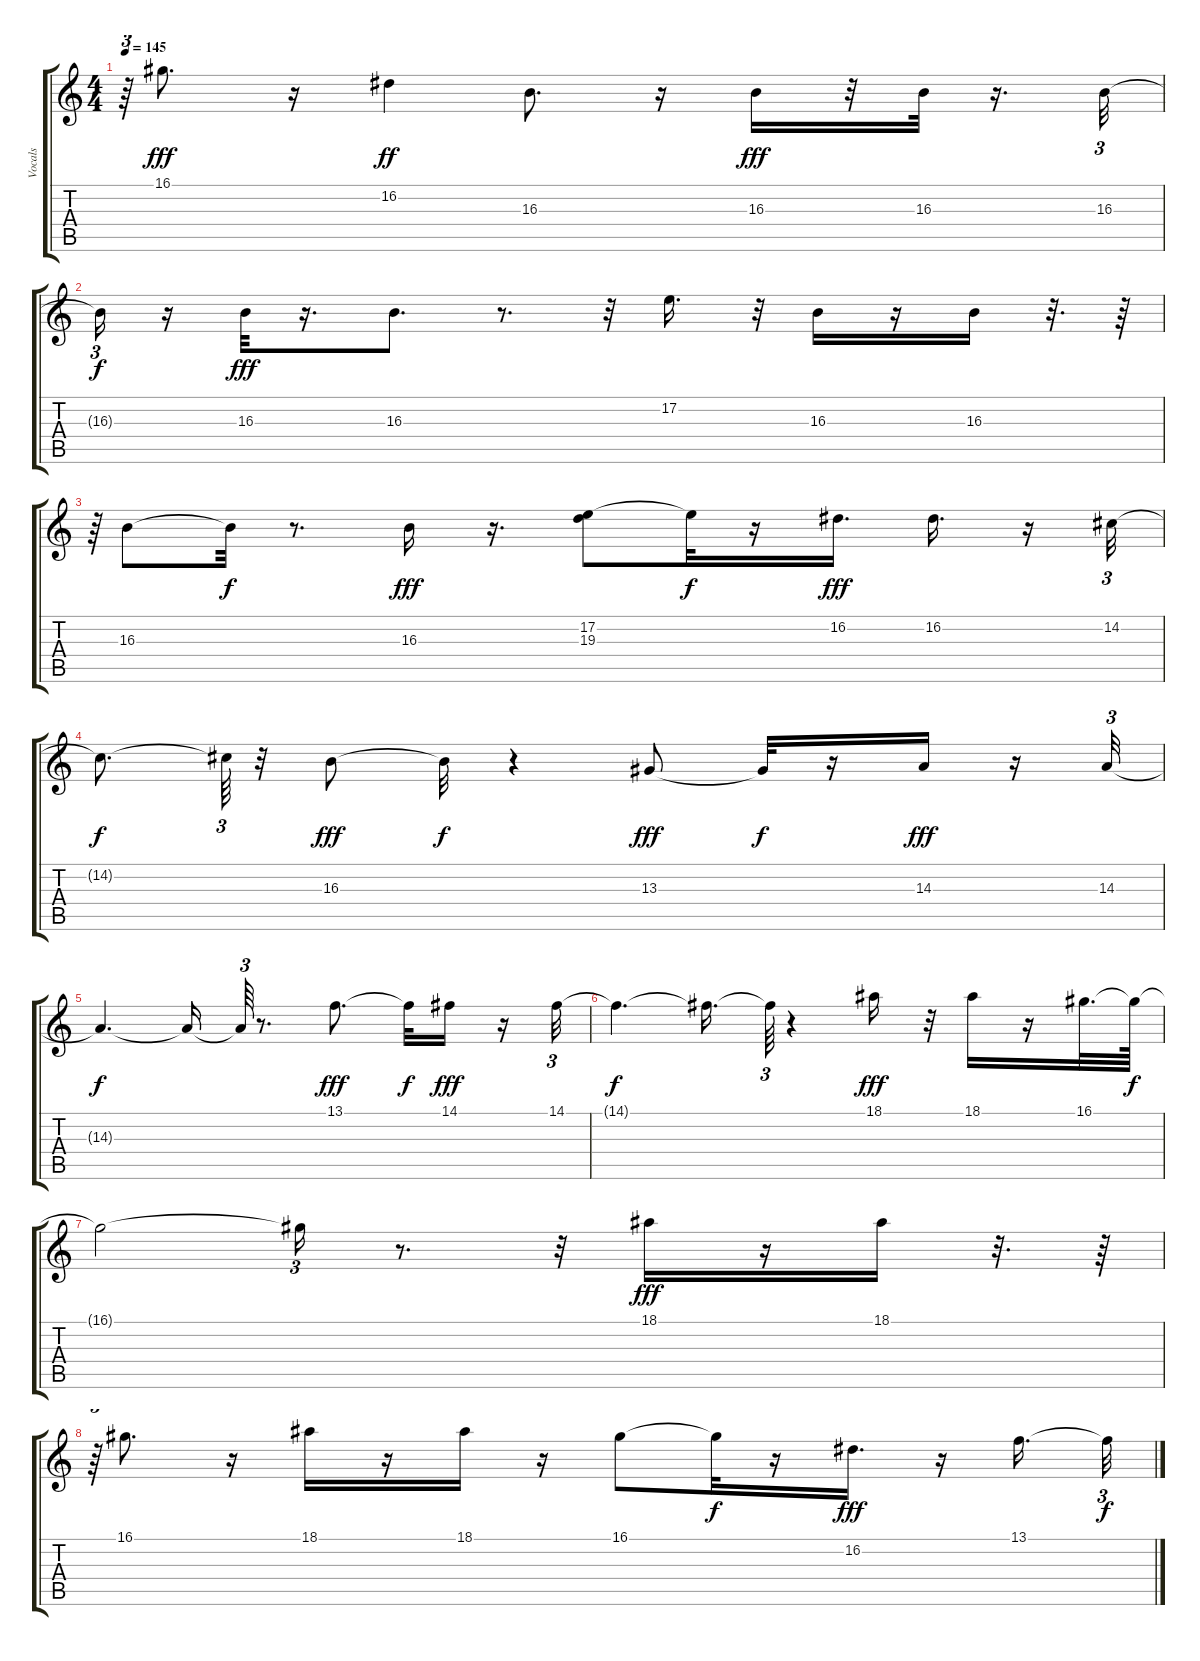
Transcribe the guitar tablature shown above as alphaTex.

\track ("Vocals" "Vocals") {instrument synthvoice}
\staff {score tabs}
\tuning (E4 B3 G3 D3 A2 E2) {hide}
\ts (4 4)
\tempo 145
\clef g2
\ks c
r.64{tu (3 2) dy fff} 16.1.8{d} r.16 16.2.4{dy ff} 16.3.8{d} r.16 16.3.16{dy fff} r.32 16.3.32 r.16{d} 16.3.32{tu (3 2)} |
16.3{t}.16{tu (3 2) dy f} r.16 16.3.32{dy fff} r.16{d} 16.3.8{d} r.8{d} r.32 17.2.16{d} r.32 16.3.16 r.16 16.3.16 r.32{d} r.64 |
r.64{tu (3 2)} 16.3.8 16.3{t}.32{dy f} r.8{d} 16.3.16{dy fff} r.16{d} (17.2 19.3).8 17.2{t}.32{dy f} r.16 16.2.16{d dy fff} 16.2.16{d} r.16 14.2.32{tu (3 2)} |
14.2{t}.8{d dy f} 14.2{t}.64{tu (3 2)} r.32 16.3.8{dy fff} 16.3{t}.32{dy f} r.4 13.3.8{dy fff} 13.3{t}.32{dy f} r.16 14.3.16{dy fff} r.16 14.3.32{tu (3 2)} |
14.3{t}.4{d dy f} 14.3{t}.16 14.3{t}.64{tu (3 2)} r.8{d} 13.1.8{d dy fff} 13.1{t}.32{dy f} 14.1.16{dy fff} r.16 14.1.32{tu (3 2)} |
14.1{t}.4{d dy f} 14.1{t}.16{d} 14.1{t}.64{tu (3 2)} r.4 18.1.16{dy fff} r.32 18.1.16 r.16 16.1.32{d} 16.1{t}.64{dy f} |
16.1{t}.2 16.1{t}.16{tu (3 2)} r.8{d} r.32 18.1.16{dy fff} r.16 18.1.16 r.32{d} r.64 |
r.64{tu (3 2)} 16.1.8{d} r.16 18.1.16 r.16 18.1.16 r.16 16.1.8 16.1{t}.32{dy f} r.16 16.2.16{d dy fff} r.16 13.1.16{d} 13.1{t}.32{tu (3 2) dy f}
